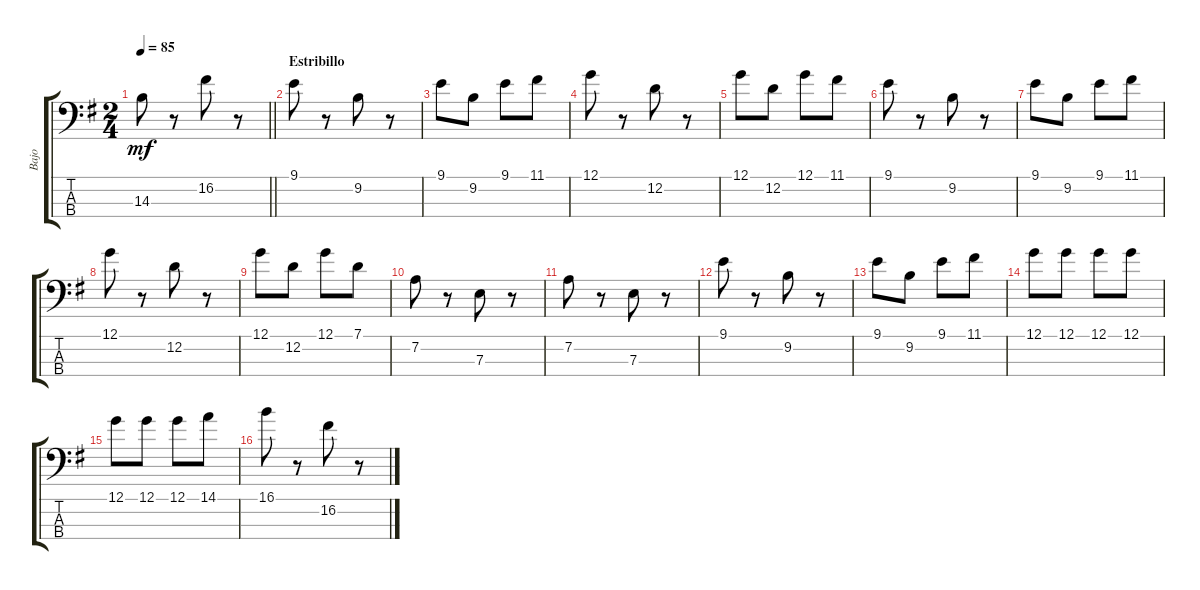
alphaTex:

\track ("Bajo" "Bajo") {instrument electricbassfinger}
\staff {score tabs}
\tuning (G2 D2 A1 E1) {hide}
\ts (2 4)
\tempo 85
\clef f4
\barLineRight lightlight
\ks g
14.3.8{dy mf} r.8 16.2.8 r.8 |
\section ("" "Estribillo")
9.1.8 r.8 9.2.8 r.8 |
9.1.8 9.2.8 9.1.8 11.1.8 |
12.1.8 r.8 12.2.8 r.8 |
12.1.8 12.2.8 12.1.8 11.1.8 |
9.1.8 r.8 9.2.8 r.8 |
9.1.8 9.2.8 9.1.8 11.1.8 |
12.1.8 r.8 12.2.8 r.8 |
12.1.8 12.2.8 12.1.8 7.1.8 |
7.2.8 r.8 7.3.8 r.8 |
7.2.8 r.8 7.3.8 r.8 |
9.1.8 r.8 9.2.8 r.8 |
9.1.8 9.2.8 9.1.8 11.1.8 |
12.1.8 12.1.8 12.1.8 12.1.8 |
12.1.8 12.1.8 12.1.8 14.1.8 |
16.1.8 r.8 16.2.8 r.8
